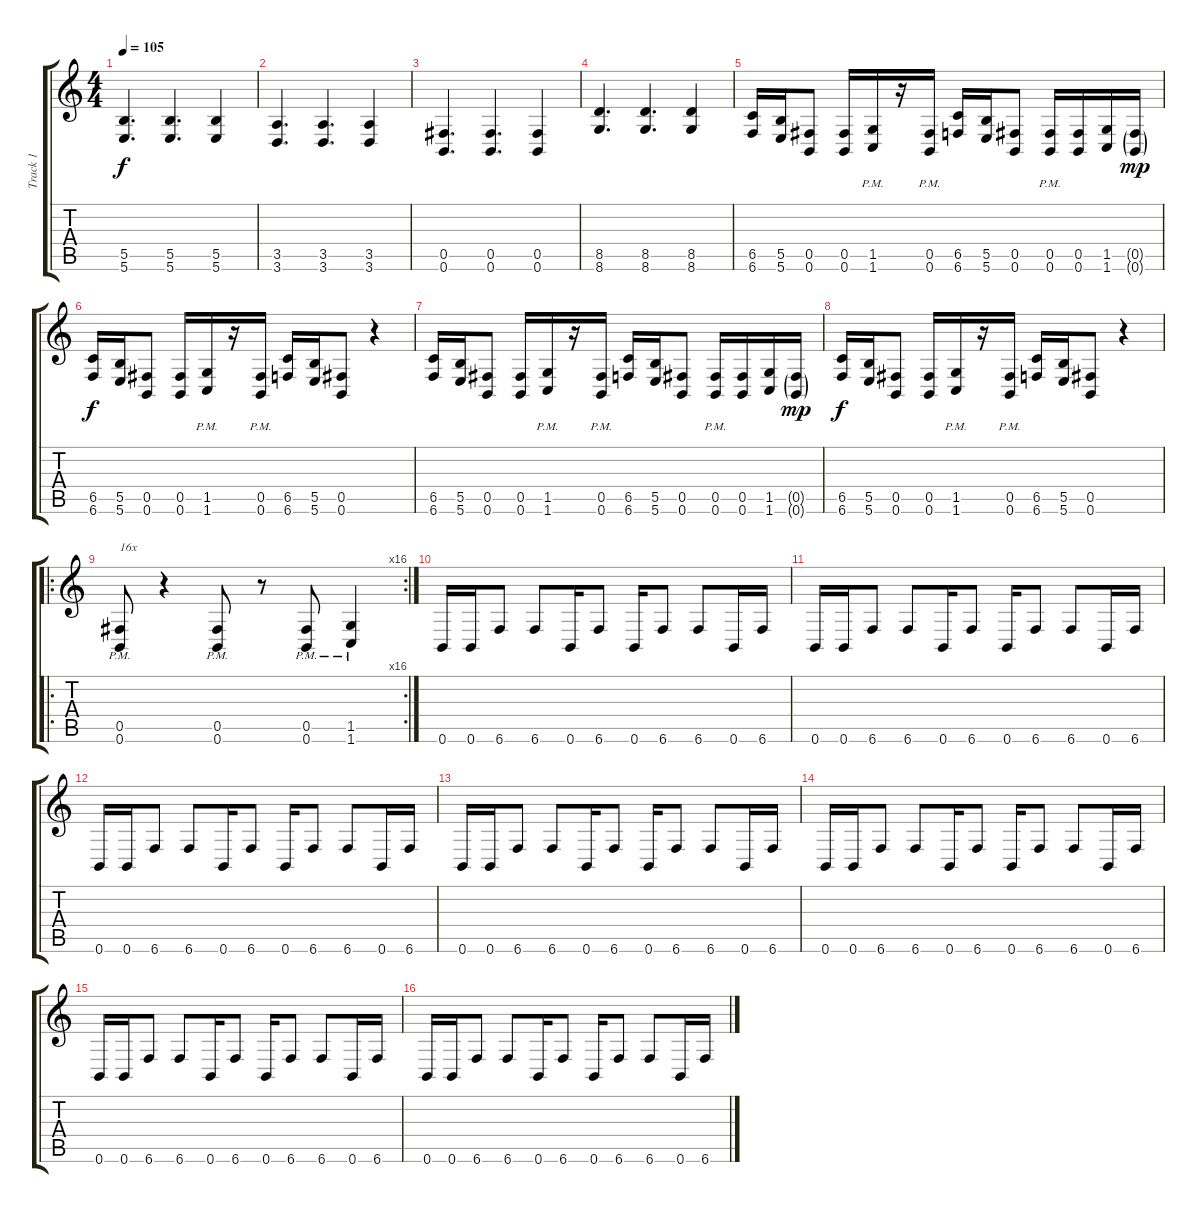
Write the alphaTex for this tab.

\track ("Track 1" "Track 1") {instrument distortionguitar}
\staff {score tabs}
\tuning (Db4 Ab3 E3 B2 Gb2 B1) {hide}
\ts (4 4)
\tempo 105
\clef g2
\ks c
(5.5 5.6).4{d dy f} (5.5 5.6).4{d} (5.5 5.6).4 |
(3.5 3.6).4{d} (3.5 3.6).4{d} (3.5 3.6).4 |
(0.5 0.6).4{d} (0.5 0.6).4{d} (0.5 0.6).4 |
(8.5 8.6).4{d} (8.5 8.6).4{d} (8.5 8.6).4 |
(6.5 6.6).16 (5.5 5.6).16 (0.5 0.6).8 (0.5 0.6).16 (1.5{pm} 1.6).16 r.16 (0.5{pm} 0.6).16 (6.5 6.6).16 (5.5 5.6).16 (0.5 0.6).8 (0.5{pm} 0.6).16 (0.5 0.6).16 (1.5 1.6).16 (0.5{g} 0.6{g}).16{dy mp} |
(6.5 6.6).16{dy f} (5.5 5.6).16 (0.5 0.6).8 (0.5 0.6).16 (1.5{pm} 1.6).16 r.16 (0.5{pm} 0.6).16 (6.5 6.6).16 (5.5 5.6).16 (0.5 0.6).8 r.4 |
(6.5 6.6).16 (5.5 5.6).16 (0.5 0.6).8 (0.5 0.6).16 (1.5{pm} 1.6).16 r.16 (0.5{pm} 0.6).16 (6.5 6.6).16 (5.5 5.6).16 (0.5 0.6).8 (0.5{pm} 0.6).16 (0.5 0.6).16 (1.5 1.6).16 (0.5{g} 0.6{g}).16{dy mp} |
(6.5 6.6).16{dy f} (5.5 5.6).16 (0.5 0.6).8 (0.5 0.6).16 (1.5{pm} 1.6).16 r.16 (0.5{pm} 0.6).16 (6.5 6.6).16 (5.5 5.6).16 (0.5 0.6).8 r.4 |
\ro
\rc 16
(0.5 0.6{pm}).8{txt "16x"} r.4 (0.5 0.6{pm}).8 r.8 (0.5{pm} 0.6).8 (1.5{pm} 1.6).4 |
0.6.16 0.6.16 6.6.8 6.6.8 0.6.16 6.6.8 0.6.16 6.6.8 6.6.8 0.6.16 6.6.16 |
0.6.16 0.6.16 6.6.8 6.6.8 0.6.16 6.6.8 0.6.16 6.6.8 6.6.8 0.6.16 6.6.16 |
0.6.16 0.6.16 6.6.8 6.6.8 0.6.16 6.6.8 0.6.16 6.6.8 6.6.8 0.6.16 6.6.16 |
0.6.16 0.6.16 6.6.8 6.6.8 0.6.16 6.6.8 0.6.16 6.6.8 6.6.8 0.6.16 6.6.16 |
0.6.16 0.6.16 6.6.8 6.6.8 0.6.16 6.6.8 0.6.16 6.6.8 6.6.8 0.6.16 6.6.16 |
0.6.16 0.6.16 6.6.8 6.6.8 0.6.16 6.6.8 0.6.16 6.6.8 6.6.8 0.6.16 6.6.16 |
0.6.16 0.6.16 6.6.8 6.6.8 0.6.16 6.6.8 0.6.16 6.6.8 6.6.8 0.6.16 6.6.16
